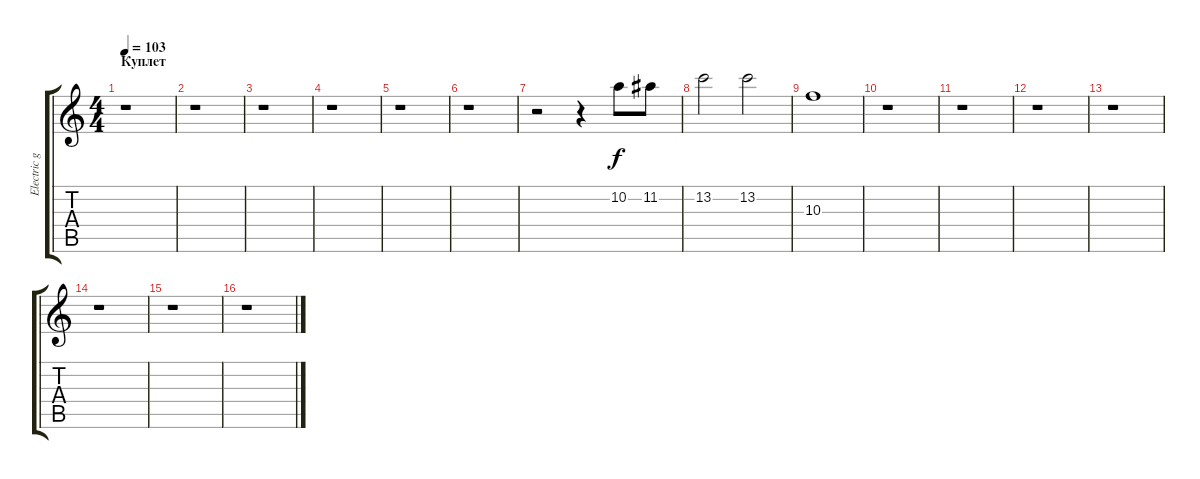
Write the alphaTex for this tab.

\track ("Electric guitar" "Electric g") {instrument electricguitarclean}
\staff {score tabs}
\tuning (E4 B3 G3 D3 A2 E2) {hide}
\ts (4 4)
\section ("" "Куплет")
\tempo 103
\clef g2
\ks c
r.1{dy f} |
r.1 |
r.1 |
r.1 |
r.1 |
r.1 |
r.2 r.4 10.2.8 11.2.8 |
13.2.2 13.2.2 |
10.3.1 |
r.1 |
r.1 |
r.1 |
r.1 |
r.1 |
r.1 |
r.1
